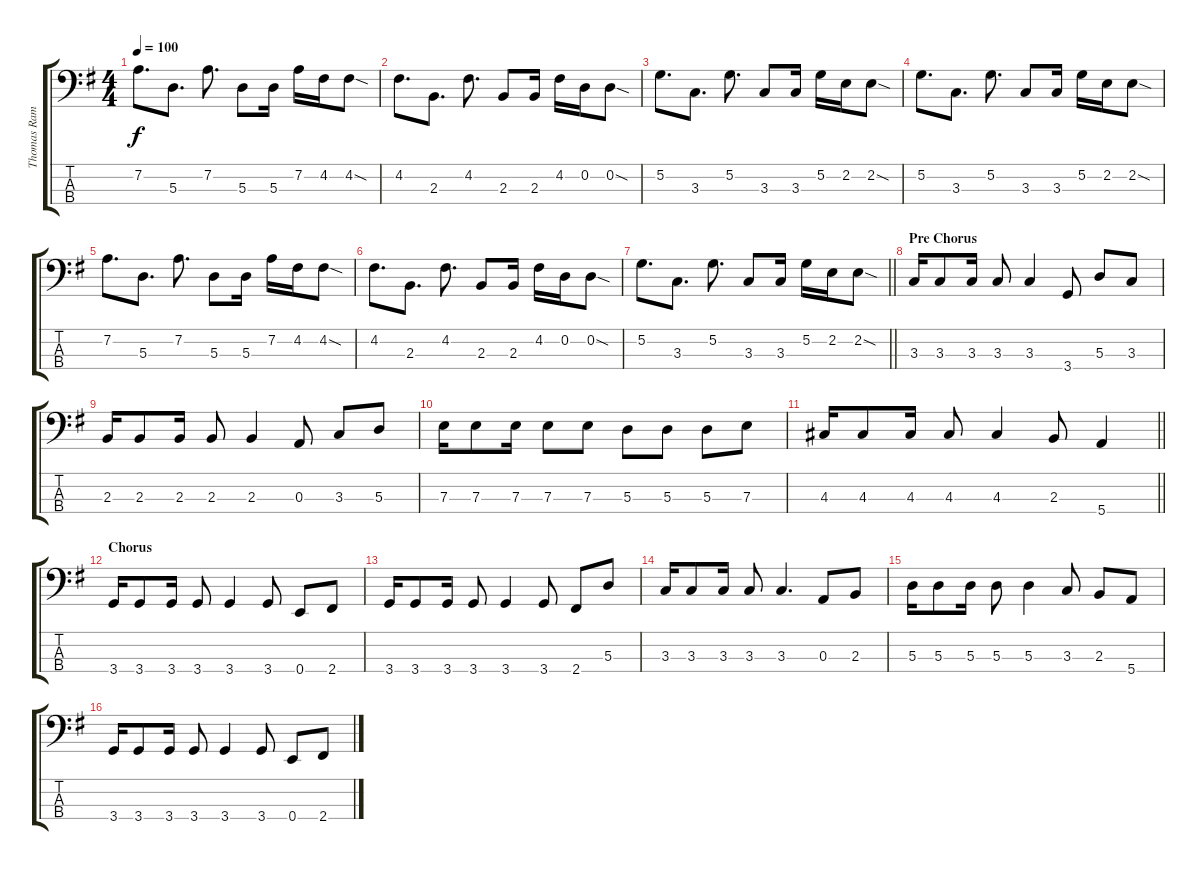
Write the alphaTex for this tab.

\track ("Thomas Ramdhan" "Thomas Ram") {instrument electricbassfinger}
\staff {score tabs}
\tuning (G2 D2 A1 E1) {hide}
\ts (4 4)
\tempo 100
\clef f4
\ks g
7.2.8{d dy f} 5.3.8{d} 7.2.8{d} 5.3.8 5.3.16 7.2.16 4.2.16 4.2{sod}.8 |
4.2.8{d} 2.3.8{d} 4.2.8{d} 2.3.8 2.3.16 4.2.16 0.2.16 0.2{sod}.8 |
5.2.8{d} 3.3.8{d} 5.2.8{d} 3.3.8 3.3.16 5.2.16 2.2.16 2.2{sod}.8 |
5.2.8{d} 3.3.8{d} 5.2.8{d} 3.3.8 3.3.16 5.2.16 2.2.16 2.2{sod}.8 |
7.2.8{d} 5.3.8{d} 7.2.8{d} 5.3.8 5.3.16 7.2.16 4.2.16 4.2{sod}.8 |
4.2.8{d} 2.3.8{d} 4.2.8{d} 2.3.8 2.3.16 4.2.16 0.2.16 0.2{sod}.8 |
\barLineRight lightlight
5.2.8{d} 3.3.8{d} 5.2.8{d} 3.3.8 3.3.16 5.2.16 2.2.16 2.2{sod}.8 |
\section ("" "Pre Chorus")
3.3.16 3.3.8 3.3.16 3.3.8 3.3.4 3.4.8 5.3.8 3.3.8 |
2.3.16 2.3.8 2.3.16 2.3.8 2.3.4 0.3.8 3.3.8 5.3.8 |
7.3.16 7.3.8 7.3.16 7.3.8 7.3.8 5.3.8 5.3.8 5.3.8 7.3.8 |
\barLineRight lightlight
4.3.16 4.3.8 4.3.16 4.3.8 4.3.4 2.3.8 5.4.4 |
\section ("" "Chorus")
3.4.16 3.4.8 3.4.16 3.4.8 3.4.4 3.4.8 0.4.8 2.4.8 |
3.4.16 3.4.8 3.4.16 3.4.8 3.4.4 3.4.8 2.4.8 5.3.8 |
3.3.16 3.3.8 3.3.16 3.3.8 3.3.4{d} 0.3.8 2.3.8 |
5.3.16 5.3.8 5.3.16 5.3.8 5.3.4 3.3.8 2.3.8 5.4.8 |
3.4.16 3.4.8 3.4.16 3.4.8 3.4.4 3.4.8 0.4.8 2.4.8
